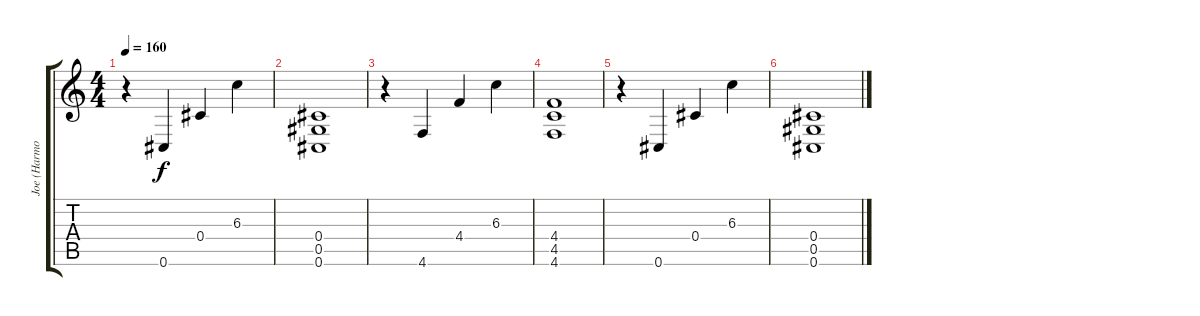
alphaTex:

\track ("Joe (Harmony)" "Joe (Harmo") {instrument overdrivenguitar}
\staff {score tabs}
\tuning (Eb4 Bb3 Gb3 Db3 Ab2 Db2) {hide}
\ts (4 4)
\tempo 160
\clef g2
\ks c
r.4{dy f} 0.6.4 0.4.4 6.3.4 |
(0.4 0.5 0.6).1 |
r.4 4.6.4 4.4.4 6.3.4 |
(4.4 4.5 4.6).1 |
r.4 0.6.4 0.4.4 6.3.4 |
(0.4 0.5 0.6).1
